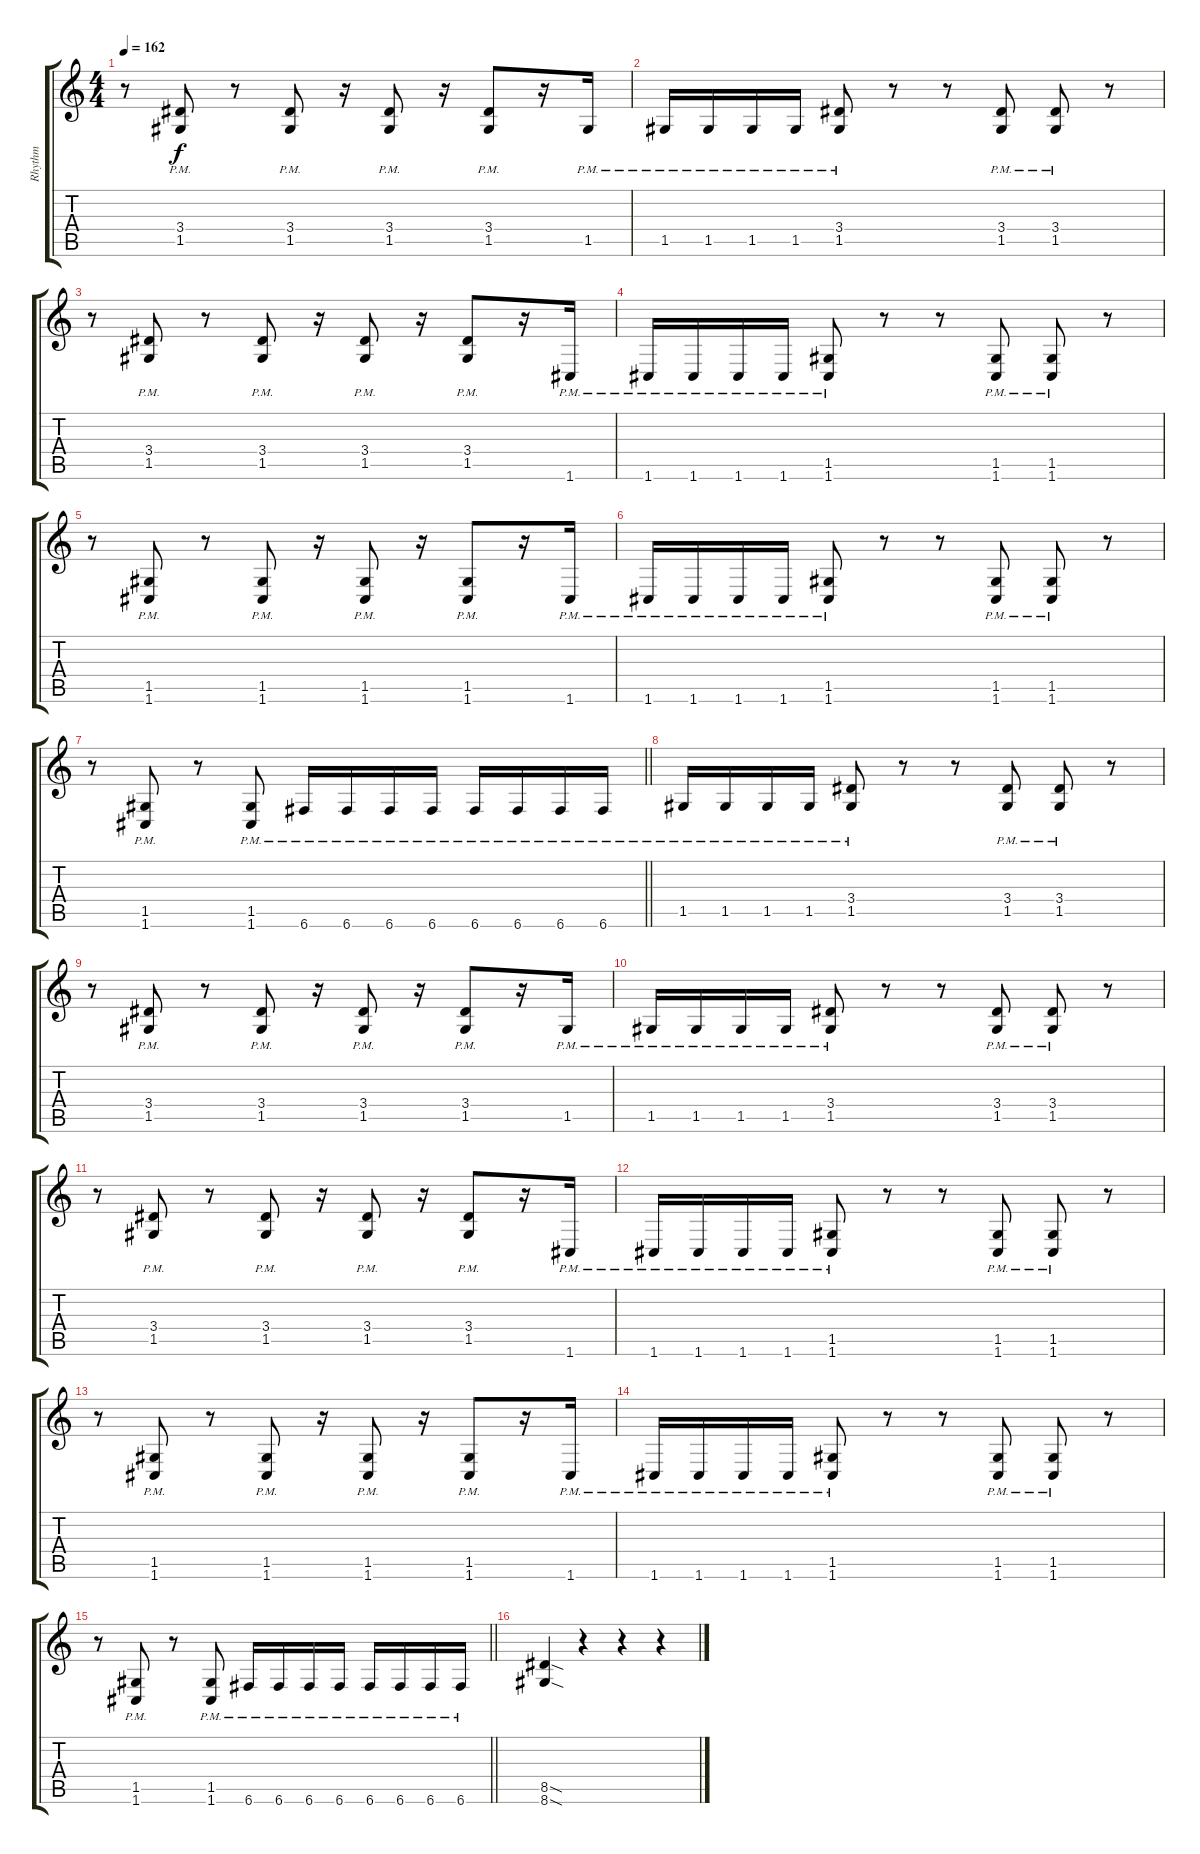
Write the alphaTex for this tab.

\track ("Rhythm" "Rhythm") {instrument overdrivenguitar}
\staff {score tabs}
\tuning (D4 A3 F3 C3 G2 C2) {hide}
\ts (4 4)
\tempo 162
\clef g2
\ks c
r.8{dy f} (3.4{pm} 1.5{pm}).8 r.8 (3.4{pm} 1.5{pm}).8 r.16 (3.4{pm} 1.5{pm}).8 r.16 (3.4{pm} 1.5{pm}).8 r.16 1.5{pm}.16 |
1.5{pm}.16 1.5{pm}.16 1.5{pm}.16 1.5{pm}.16 (3.4{pm} 1.5{pm}).8 r.8 r.8 (3.4{pm} 1.5{pm}).8 (3.4{pm} 1.5{pm}).8 r.8 |
r.8 (3.4{pm} 1.5{pm}).8 r.8 (3.4{pm} 1.5{pm}).8 r.16 (3.4{pm} 1.5{pm}).8 r.16 (3.4{pm} 1.5{pm}).8 r.16 1.6{pm}.16 |
1.6{pm}.16 1.6{pm}.16 1.6{pm}.16 1.6{pm}.16 (1.5{pm} 1.6{pm}).8 r.8 r.8 (1.5{pm} 1.6{pm}).8 (1.5{pm} 1.6{pm}).8 r.8 |
r.8 (1.5{pm} 1.6{pm}).8 r.8 (1.5{pm} 1.6{pm}).8 r.16 (1.5{pm} 1.6{pm}).8 r.16 (1.5{pm} 1.6{pm}).8 r.16 1.6{pm}.16 |
1.6{pm}.16 1.6{pm}.16 1.6{pm}.16 1.6{pm}.16 (1.5{pm} 1.6{pm}).8 r.8 r.8 (1.5{pm} 1.6{pm}).8 (1.5{pm} 1.6{pm}).8 r.8 |
\barLineRight lightlight
r.8 (1.5{pm} 1.6{pm}).8 r.8 (1.5{pm} 1.6{pm}).8 6.6{pm}.16 6.6{pm}.16 6.6{pm}.16 6.6{pm}.16 6.6{pm}.16 6.6{pm}.16 6.6{pm}.16 6.6{pm}.16 |
\section ("" "")
1.5{pm}.16 1.5{pm}.16 1.5{pm}.16 1.5{pm}.16 (3.4{pm} 1.5{pm}).8 r.8 r.8 (3.4{pm} 1.5{pm}).8 (3.4{pm} 1.5{pm}).8 r.8 |
r.8 (3.4{pm} 1.5{pm}).8 r.8 (3.4{pm} 1.5{pm}).8 r.16 (3.4{pm} 1.5{pm}).8 r.16 (3.4{pm} 1.5{pm}).8 r.16 1.5{pm}.16 |
1.5{pm}.16 1.5{pm}.16 1.5{pm}.16 1.5{pm}.16 (3.4{pm} 1.5{pm}).8 r.8 r.8 (3.4{pm} 1.5{pm}).8 (3.4{pm} 1.5{pm}).8 r.8 |
r.8 (3.4{pm} 1.5{pm}).8 r.8 (3.4{pm} 1.5{pm}).8 r.16 (3.4{pm} 1.5{pm}).8 r.16 (3.4{pm} 1.5{pm}).8 r.16 1.6{pm}.16 |
1.6{pm}.16 1.6{pm}.16 1.6{pm}.16 1.6{pm}.16 (1.5{pm} 1.6{pm}).8 r.8 r.8 (1.5{pm} 1.6{pm}).8 (1.5{pm} 1.6{pm}).8 r.8 |
r.8 (1.5{pm} 1.6{pm}).8 r.8 (1.5{pm} 1.6{pm}).8 r.16 (1.5{pm} 1.6{pm}).8 r.16 (1.5{pm} 1.6{pm}).8 r.16 1.6{pm}.16 |
1.6{pm}.16 1.6{pm}.16 1.6{pm}.16 1.6{pm}.16 (1.5{pm} 1.6{pm}).8 r.8 r.8 (1.5{pm} 1.6{pm}).8 (1.5{pm} 1.6{pm}).8 r.8 |
\barLineRight lightlight
r.8 (1.5{pm} 1.6{pm}).8 r.8 (1.5{pm} 1.6{pm}).8 6.6{pm}.16 6.6{pm}.16 6.6{pm}.16 6.6{pm}.16 6.6{pm}.16 6.6{pm}.16 6.6{pm}.16 6.6{pm}.16 |
\section ("" "")
(8.5{sod} 8.6{sod}).4 r.4 r.4 r.4
